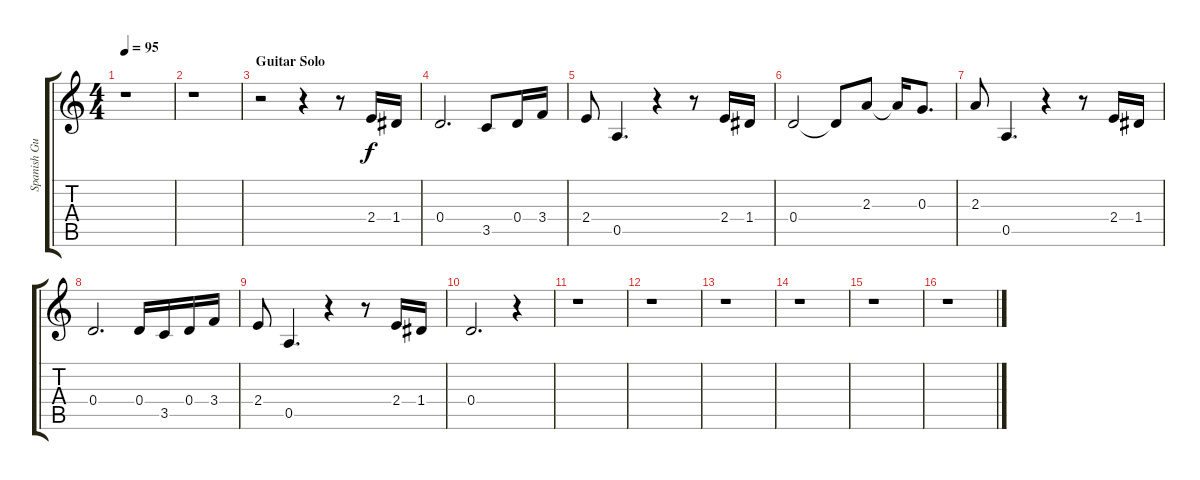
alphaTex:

\track ("Spanish Guitar 2" "Spanish Gu") {instrument acousticguitarnylon}
\staff {score tabs}
\tuning (E4 B3 G3 D3 A2 E2) {hide}
\ts (4 4)
\tempo 95
\clef g2
\ks c
r.1{dy f} |
r.1 |
\section ("" "Guitar Solo")
r.2 r.4 r.8 2.4.16 1.4.16 |
0.4.2{d} 3.5.8 0.4.16 3.4.16 |
2.4.8 0.5.4{d} r.4 r.8 2.4.16 1.4.16 |
0.4.2 0.4{t}.8 2.3.8 2.3{t}.16 0.3.8{d} |
2.3.8 0.5.4{d} r.4 r.8 2.4.16 1.4.16 |
0.4.2{d} 0.4.16 3.5.16 0.4.16 3.4.16 |
2.4.8 0.5.4{d} r.4 r.8 2.4.16 1.4.16 |
0.4.2{d} r.4 |
r.1 |
r.1 |
r.1 |
r.1 |
r.1 |
r.1
